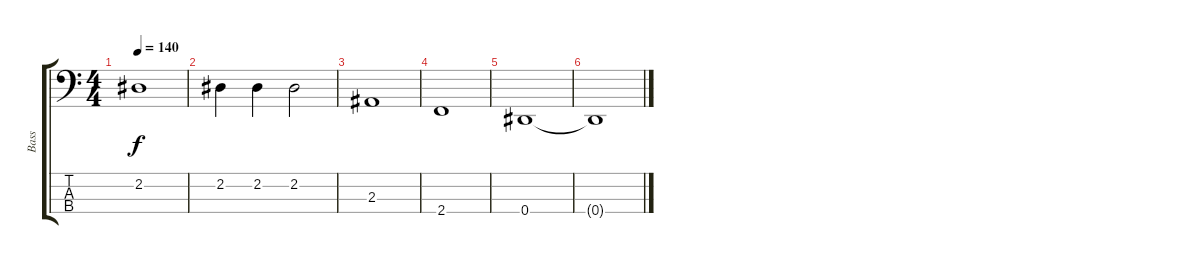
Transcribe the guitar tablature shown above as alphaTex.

\track ("Bass" "Bass") {instrument slapbass2}
\staff {score tabs}
\tuning (Gb2 Db2 Ab1 Eb1) {hide}
\ts (4 4)
\tempo 140
\clef f4
\ks c
2.2.1{dy f} |
2.2.4 2.2.4 2.2.2 |
2.3.1 |
2.4.1 |
0.4.1 |
0.4{t}.1
